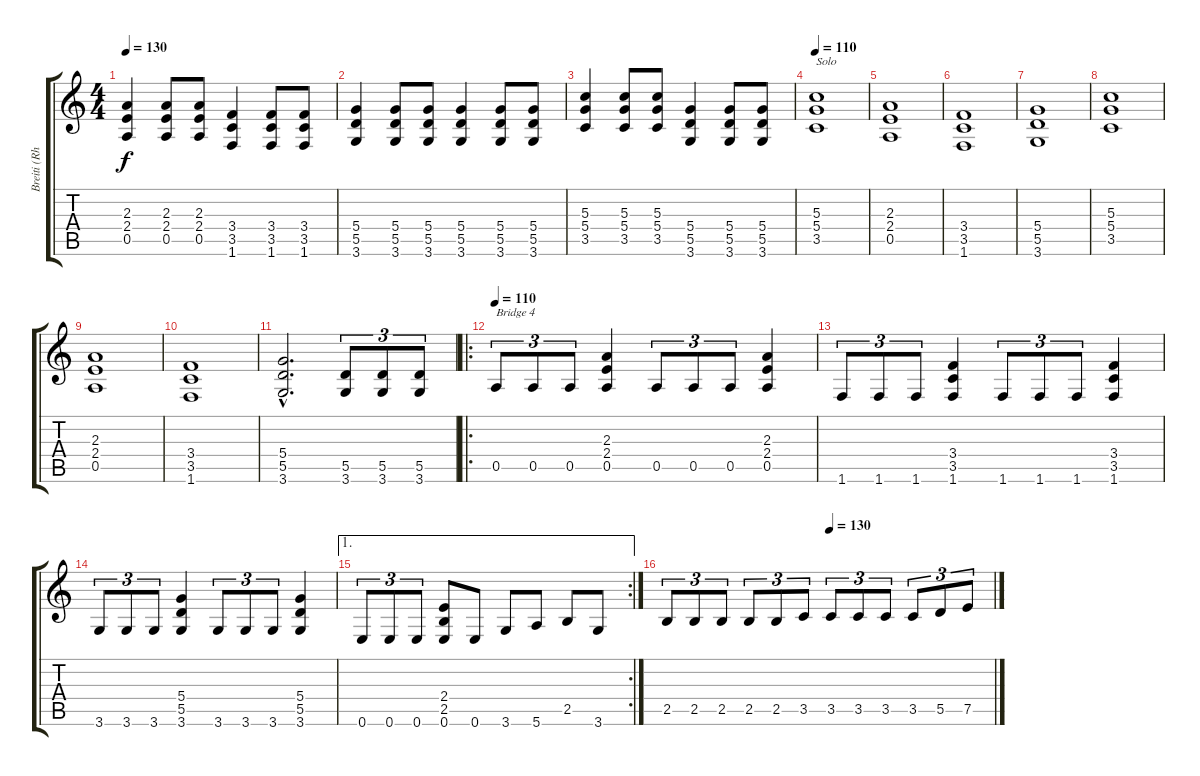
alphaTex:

\track ("Breiti (Rhythm Guitar)" "Breiti (Rh") {instrument overdrivenguitar}
\staff {score tabs}
\tuning (E4 B3 G3 D3 A2 E2) {hide}
\ts (4 4)
\tempo 130
\clef g2
\ks c
(2.3 2.4 0.5).4{dy f} (2.3 2.4 0.5).8 (2.3 2.4 0.5).8 (3.4 3.5 1.6).4 (3.4 3.5 1.6).8 (3.4 3.5 1.6).8 |
(5.4 5.5 3.6).4 (5.4 5.5 3.6).8 (5.4 5.5 3.6).8 (5.4 5.5 3.6).4 (5.4 5.5 3.6).8 (5.4 5.5 3.6).8 |
(5.3 5.4 3.5).4 (5.3 5.4 3.5).8 (5.3 5.4 3.5).8 (5.4 5.5 3.6).4 (5.4 5.5 3.6).8 (5.4 5.5 3.6).8 |
\tempo 110
(5.3 5.4 3.5).1{txt "Solo"} |
(2.3 2.4 0.5).1 |
(3.4 3.5 1.6).1 |
(5.4 5.5 3.6).1 |
(5.3 5.4 3.5).1 |
(2.3 2.4 0.5).1 |
(3.4 3.5 1.6).1 |
(5.4{hac} 5.5{hac} 3.6{hac}).2{d} (5.5 3.6).8{tu (3 2)} (5.5 3.6).8{tu (3 2)} (5.5 3.6).8{tu (3 2)} |
\ro
\tempo 110
0.5.8{tu (3 2) txt "Bridge 4" instrument overdrivenguitar} 0.5.8{tu (3 2)} 0.5.8{tu (3 2)} (2.3 2.4 0.5).4 0.5.8{tu (3 2)} 0.5.8{tu (3 2)} 0.5.8{tu (3 2)} (2.3 2.4 0.5).4 |
1.6.8{tu (3 2)} 1.6.8{tu (3 2)} 1.6.8{tu (3 2)} (3.4 3.5 1.6).4 1.6.8{tu (3 2)} 1.6.8{tu (3 2)} 1.6.8{tu (3 2)} (3.4 3.5 1.6).4 |
3.6.8{tu (3 2)} 3.6.8{tu (3 2)} 3.6.8{tu (3 2)} (5.4 5.5 3.6).4 3.6.8{tu (3 2)} 3.6.8{tu (3 2)} 3.6.8{tu (3 2)} (5.4 5.5 3.6).4 |
\ae 1
\rc 2
0.6.8{tu (3 2)} 0.6.8{tu (3 2)} 0.6.8{tu (3 2)} (2.4 2.5 0.6).8 0.6.8 3.6.8 5.6.8 2.5.8 3.6.8 |
\tempo (130 0.5)
2.5.8{tu (3 2)} 2.5.8{tu (3 2)} 2.5.8{tu (3 2)} 2.5.8{tu (3 2)} 2.5.8{tu (3 2)} 3.5.8{tu (3 2)} 3.5.8{tu (3 2)} 3.5.8{tu (3 2)} 3.5.8{tu (3 2)} 3.5.8{tu (3 2)} 5.5.8{tu (3 2)} 7.5.8{tu (3 2)}
